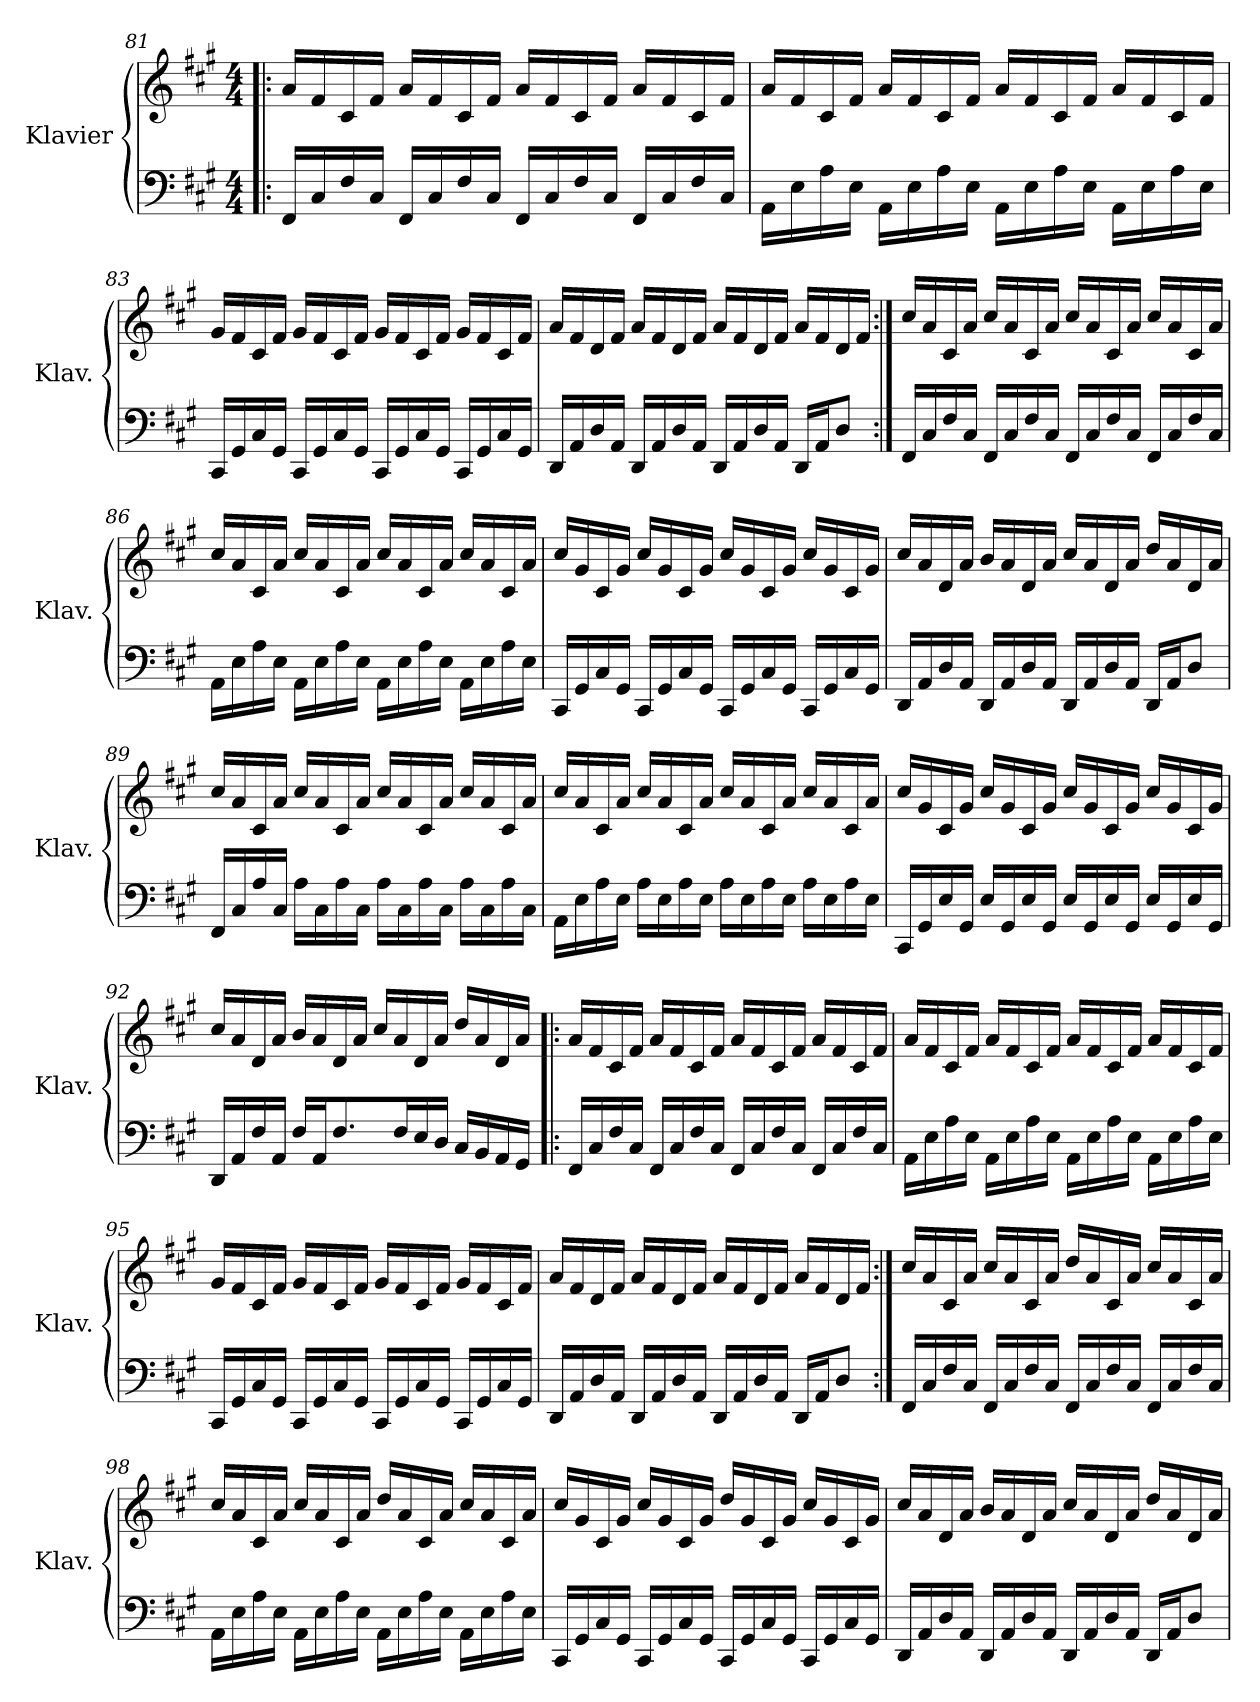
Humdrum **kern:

**kern	**kern
*part1	*part1
*staff2	*staff1
*I"Klavier	*
*I'Klav.	*
*clefF4	*clefG2
*k[f#c#g#]	*k[f#c#g#]
*M4/4	*M4/4
=81!|:	=81!|:
16FF#/LL	16a/LL
16C#/	16f#/
16F#/	16c#/
16C#/JJ	16f#/JJ
16FF#/LL	16a/LL
16C#/	16f#/
16F#/	16c#/
16C#/JJ	16f#/JJ
16FF#/LL	16a/LL
16C#/	16f#/
16F#/	16c#/
16C#/JJ	16f#/JJ
16FF#/LL	16a/LL
16C#/	16f#/
16F#/	16c#/
16C#/JJ	16f#/JJ
!!LO:PB:g=z
=82	=82
16AA\LL	16a/LL
16E\	16f#/
16A\	16c#/
16E\JJ	16f#/JJ
16AA\LL	16a/LL
16E\	16f#/
16A\	16c#/
16E\JJ	16f#/JJ
16AA\LL	16a/LL
16E\	16f#/
16A\	16c#/
16E\JJ	16f#/JJ
16AA\LL	16a/LL
16E\	16f#/
16A\	16c#/
16E\JJ	16f#/JJ
=83	=83
16CC#/LL	16g#/LL
16GG#/	16f#/
16C#/	16c#/
16GG#/JJ	16f#/JJ
16CC#/LL	16g#/LL
16GG#/	16f#/
16C#/	16c#/
16GG#/JJ	16f#/JJ
16CC#/LL	16g#/LL
16GG#/	16f#/
16C#/	16c#/
16GG#/JJ	16f#/JJ
16CC#/LL	16g#/LL
16GG#/	16f#/
16C#/	16c#/
16GG#/JJ	16f#/JJ
!!LO:LB:g=z
=84	=84
16DD/LL	16a/LL
16AA/	16f#/
16D/	16d/
16AA/JJ	16f#/JJ
16DD/LL	16a/LL
16AA/	16f#/
16D/	16d/
16AA/JJ	16f#/JJ
16DD/LL	16a/LL
16AA/	16f#/
16D/	16d/
16AA/JJ	16f#/JJ
16DD/LL	16a/LL
16AA/J	16f#/
8D/J	16d/
.	16f#/JJ
=85:|!	=85:|!
16FF#/LL	16cc#/LL
16C#/	16a/
16F#/	16c#/
16C#/JJ	16a/JJ
16FF#/LL	16cc#/LL
16C#/	16a/
16F#/	16c#/
16C#/JJ	16a/JJ
16FF#/LL	16cc#/LL
16C#/	16a/
16F#/	16c#/
16C#/JJ	16a/JJ
16FF#/LL	16cc#/LL
16C#/	16a/
16F#/	16c#/
16C#/JJ	16a/JJ
!!LO:LB:g=z
=86	=86
16AA\LL	16cc#/LL
16E\	16a/
16A\	16c#/
16E\JJ	16a/JJ
16AA\LL	16cc#/LL
16E\	16a/
16A\	16c#/
16E\JJ	16a/JJ
16AA\LL	16cc#/LL
16E\	16a/
16A\	16c#/
16E\JJ	16a/JJ
16AA\LL	16cc#/LL
16E\	16a/
16A\	16c#/
16E\JJ	16a/JJ
=87	=87
16CC#/LL	16cc#/LL
16GG#/	16g#/
16C#/	16c#/
16GG#/JJ	16g#/JJ
16CC#/LL	16cc#/LL
16GG#/	16g#/
16C#/	16c#/
16GG#/JJ	16g#/JJ
16CC#/LL	16cc#/LL
16GG#/	16g#/
16C#/	16c#/
16GG#/JJ	16g#/JJ
16CC#/LL	16cc#/LL
16GG#/	16g#/
16C#/	16c#/
16GG#/JJ	16g#/JJ
!!LO:LB:g=z
=88	=88
16DD/LL	16cc#/LL
16AA/	16a/
16D/	16d/
16AA/JJ	16a/JJ
16DD/LL	16b/LL
16AA/	16a/
16D/	16d/
16AA/JJ	16a/JJ
16DD/LL	16cc#/LL
16AA/	16a/
16D/	16d/
16AA/JJ	16a/JJ
16DD/LL	16dd/LL
16AA/J	16a/
8D/J	16d/
.	16a/JJ
=89	=89
16FF#/LL	16cc#/LL
16C#/	16a/
16A/	16c#/
16C#/JJ	16a/JJ
16A\LL	16cc#/LL
16C#\	16a/
16A\	16c#/
16C#\JJ	16a/JJ
16A\LL	16cc#/LL
16C#\	16a/
16A\	16c#/
16C#\JJ	16a/JJ
16A\LL	16cc#/LL
16C#\	16a/
16A\	16c#/
16C#\JJ	16a/JJ
!!LO:LB:g=z
=90	=90
16AA\LL	16cc#/LL
16E\	16a/
16A\	16c#/
16E\JJ	16a/JJ
16A\LL	16cc#/LL
16E\	16a/
16A\	16c#/
16E\JJ	16a/JJ
16A\LL	16cc#/LL
16E\	16a/
16A\	16c#/
16E\JJ	16a/JJ
16A\LL	16cc#/LL
16E\	16a/
16A\	16c#/
16E\JJ	16a/JJ
=91	=91
16CC#/LL	16cc#/LL
16GG#/	16g#/
16E/	16c#/
16GG#/JJ	16g#/JJ
16E/LL	16cc#/LL
16GG#/	16g#/
16E/	16c#/
16GG#/JJ	16g#/JJ
16E/LL	16cc#/LL
16GG#/	16g#/
16E/	16c#/
16GG#/JJ	16g#/JJ
16E/LL	16cc#/LL
16GG#/	16g#/
16E/	16c#/
16GG#/JJ	16g#/JJ
!!LO:LB:g=z
=92	=92
16DD/LL	16cc#/LL
16AA/	16a/
16F#/	16d/
16AA/JJ	16a/JJ
16F#/LL	16b/LL
16AA/J	16a/
8.F#/	16d/
.	16a/JJ
.	16cc#/LL
16F#/L	16a/
16E/	16d/
16D/JJ	16a/JJ
16C#/LL	16dd/LL
16BB/	16a/
16AA/	16d/
16GG#/JJ	16a/JJ
=93!|:	=93!|:
16FF#/LL	16a/LL
16C#/	16f#/
16F#/	16c#/
16C#/JJ	16f#/JJ
16FF#/LL	16a/LL
16C#/	16f#/
16F#/	16c#/
16C#/JJ	16f#/JJ
16FF#/LL	16a/LL
16C#/	16f#/
16F#/	16c#/
16C#/JJ	16f#/JJ
16FF#/LL	16a/LL
16C#/	16f#/
16F#/	16c#/
16C#/JJ	16f#/JJ
!!LO:PB:g=z
=94	=94
16AA\LL	16a/LL
16E\	16f#/
16A\	16c#/
16E\JJ	16f#/JJ
16AA\LL	16a/LL
16E\	16f#/
16A\	16c#/
16E\JJ	16f#/JJ
16AA\LL	16a/LL
16E\	16f#/
16A\	16c#/
16E\JJ	16f#/JJ
16AA\LL	16a/LL
16E\	16f#/
16A\	16c#/
16E\JJ	16f#/JJ
=95	=95
16CC#/LL	16g#/LL
16GG#/	16f#/
16C#/	16c#/
16GG#/JJ	16f#/JJ
16CC#/LL	16g#/LL
16GG#/	16f#/
16C#/	16c#/
16GG#/JJ	16f#/JJ
16CC#/LL	16g#/LL
16GG#/	16f#/
16C#/	16c#/
16GG#/JJ	16f#/JJ
16CC#/LL	16g#/LL
16GG#/	16f#/
16C#/	16c#/
16GG#/JJ	16f#/JJ
!!LO:LB:g=z
=96	=96
16DD/LL	16a/LL
16AA/	16f#/
16D/	16d/
16AA/JJ	16f#/JJ
16DD/LL	16a/LL
16AA/	16f#/
16D/	16d/
16AA/JJ	16f#/JJ
16DD/LL	16a/LL
16AA/	16f#/
16D/	16d/
16AA/JJ	16f#/JJ
16DD/LL	16a/LL
16AA/J	16f#/
8D/J	16d/
.	16f#/JJ
=97:|!	=97:|!
16FF#/LL	16cc#/LL
16C#/	16a/
16F#/	16c#/
16C#/JJ	16a/JJ
16FF#/LL	16cc#/LL
16C#/	16a/
16F#/	16c#/
16C#/JJ	16a/JJ
16FF#/LL	16dd/LL
16C#/	16a/
16F#/	16c#/
16C#/JJ	16a/JJ
16FF#/LL	16cc#/LL
16C#/	16a/
16F#/	16c#/
16C#/JJ	16a/JJ
!!LO:LB:g=z
=98	=98
16AA\LL	16cc#/LL
16E\	16a/
16A\	16c#/
16E\JJ	16a/JJ
16AA\LL	16cc#/LL
16E\	16a/
16A\	16c#/
16E\JJ	16a/JJ
16AA\LL	16dd/LL
16E\	16a/
16A\	16c#/
16E\JJ	16a/JJ
16AA\LL	16cc#/LL
16E\	16a/
16A\	16c#/
16E\JJ	16a/JJ
=99	=99
16CC#/LL	16cc#/LL
16GG#/	16g#/
16C#/	16c#/
16GG#/JJ	16g#/JJ
16CC#/LL	16cc#/LL
16GG#/	16g#/
16C#/	16c#/
16GG#/JJ	16g#/JJ
16CC#/LL	16dd/LL
16GG#/	16g#/
16C#/	16c#/
16GG#/JJ	16g#/JJ
16CC#/LL	16cc#/LL
16GG#/	16g#/
16C#/	16c#/
16GG#/JJ	16g#/JJ
!!LO:LB:g=z
=100	=100
16DD/LL	16cc#/LL
16AA/	16a/
16D/	16d/
16AA/JJ	16a/JJ
16DD/LL	16b/LL
16AA/	16a/
16D/	16d/
16AA/JJ	16a/JJ
16DD/LL	16cc#/LL
16AA/	16a/
16D/	16d/
16AA/JJ	16a/JJ
16DD/LL	16dd/LL
16AA/J	16a/
8D/J	16d/
.	16a/JJ
=	=
*-	*-
